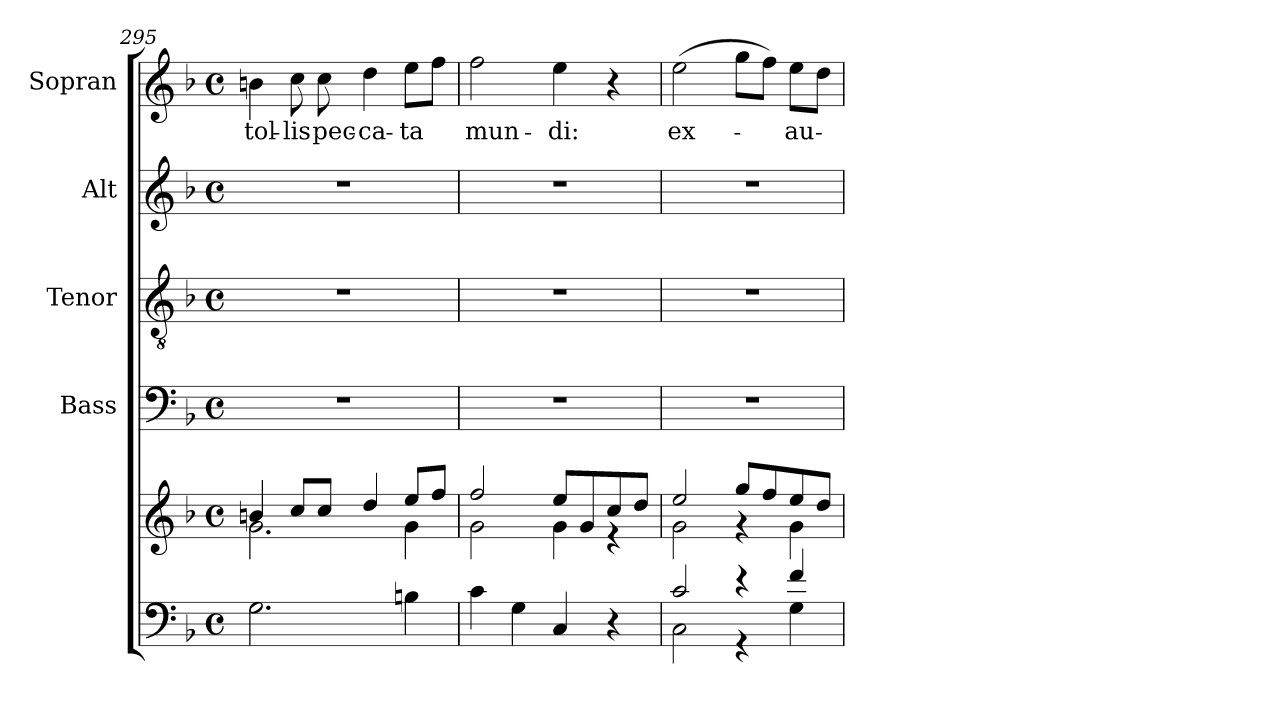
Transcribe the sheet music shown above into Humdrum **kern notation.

**kern	**kern	**kern	**kern	**kern	**kern	**text
*part5	*part5	*part4	*part3	*part2	*part1	*part1
*staff6	*staff5	*staff4	*staff3	*staff2	*staff1	*staff1
*	*	*I"Bass	*I"Tenor	*I"Alt	*I"Sopran	*
*	*	*I'B.	*I'T.	*I'A.	*I'S.	*
*clefF4	*clefG2	*clefF4	*clefGv2	*clefG2	*clefG2	*
*k[b-]	*k[b-]	*k[b-]	*k[b-]	*k[b-]	*k[b-]	*
*F:	*F:	*F:	*F:	*F:	*F:	*
*M4/4	*M4/4	*M4/4	*M4/4	*M4/4	*M4/4	*
*met(c)	*met(c)	*met(c)	*met(c)	*met(c)	*met(c)	*
=295	=295	=295	=295	=295	=295	=295
*	*^	*	*	*	*	*
!	!	!	!	!	!	!	!LO:LY:b
2.G\	4bn/	2.g\	1r	1r	1r	4bn\	tol-
!	!	!	!	!	!	!	!LO:LY:b
.	8cc/L	.	.	.	.	8cc\	-lis
!	!	!	!	!	!	!	!LO:LY:b
.	8cc/J	.	.	.	.	8cc\	pec-
!	!	!	!	!	!	!	!LO:LY:b
.	4dd/	.	.	.	.	4dd\	-ca-
!	!	!	!	!	!	!	!LO:LY:b
4Bn\	8ee/L	4g\	.	.	.	8ee\L	-ta
.	8ff/J	.	.	.	.	8ff\J	.
!!LO:PB:g=z
=296	=296	=296	=296	=296	=296	=296	=296
!	!	!	!	!	!	!	!LO:LY:b
4c\	2ff/	2g\	1r	1r	1r	2ff\	mun-
4G\	.	.	.	.	.	.	.
!	!	!	!	!	!	!	!LO:LY:b
4C/	8ee/L	4g\	.	.	.	4ee\	-di:
.	8g/	.	.	.	.	.	.
4r	8cc/	4re	.	.	.	4r	.
.	8dd/J	.	.	.	.	.	.
=297	=297	=297	=297	=297	=297	=297	=297
*^	*	*	*	*	*	*	*
!	!	!	!	!	!	!	!	!LO:LY:b
2c/	2C\	2ee/	2g\	1r	1r	1r	(>2ee\	ex-
4r	4r	8gg/L	4rf	.	.	.	8gg\L	.
.	.	8ff/	.	.	.	.	8ff\J)	.
!	!	!	!	!	!	!	!	!LO:LY:b
4f/	4G\	8ee/	4g\	.	.	.	8ee\L	-au-
.	.	8dd/J	.	.	.	.	8dd\J	.
*v	*v	*	*	*	*	*	*	*
*	*v	*v	*	*	*	*	*
=	=	=	=	=	=	=
*-	*-	*-	*-	*-	*-	*-
